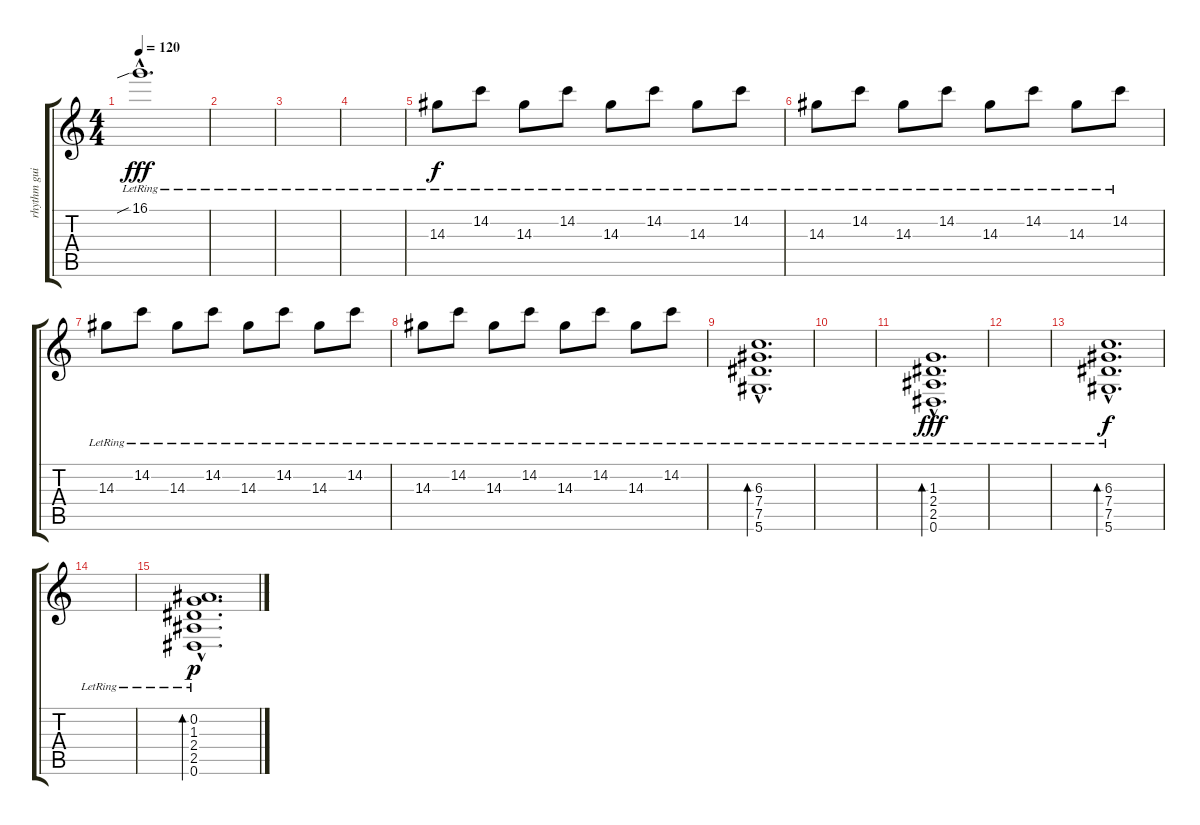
\track ("rhythm guitar #1" "rhythm gui") {instrument electricguitarclean}
\staff {score tabs}
\tuning (Eb4 Bb3 Gb3 Db3 Ab2 Eb2) {hide}
\ts (4 4)
\tempo 120
\clef g2
\ks c
16.1{sib hac lr}.1{d dy fff} |
|
|
|
14.3{lr}.8{dy f} 14.2{lr}.8 14.3{lr}.8 14.2{lr}.8 14.3{lr}.8 14.2{lr}.8 14.3{lr}.8 14.2{lr}.8 |
14.3{lr}.8 14.2{lr}.8 14.3{lr}.8 14.2{lr}.8 14.3{lr}.8 14.2{lr}.8 14.3{lr}.8 14.2{lr}.8 |
14.3{lr}.8 14.2{lr}.8 14.3{lr}.8 14.2{lr}.8 14.3{lr}.8 14.2{lr}.8 14.3{lr}.8 14.2{lr}.8 |
14.3{lr}.8 14.2{lr}.8 14.3{lr}.8 14.2{lr}.8 14.3{lr}.8 14.2{lr}.8 14.3{lr}.8 14.2{lr}.8 |
(6.3{hac lr} 7.4{hac lr} 7.5{hac lr} 5.6{hac lr}).1{d bd 240} |
|
(1.3{hac lr} 2.4{hac lr} 2.5{hac lr} 0.6{hac lr}).1{d bd 240 dy fff} |
|
(6.3{hac lr} 7.4{hac lr} 7.5{hac lr} 5.6{hac lr}).1{d bd 240 dy f} |
|
(0.2 1.3{hac lr} 2.4{hac lr} 2.5{hac lr} 0.6{hac lr}).1{d bd 240 dy p}
